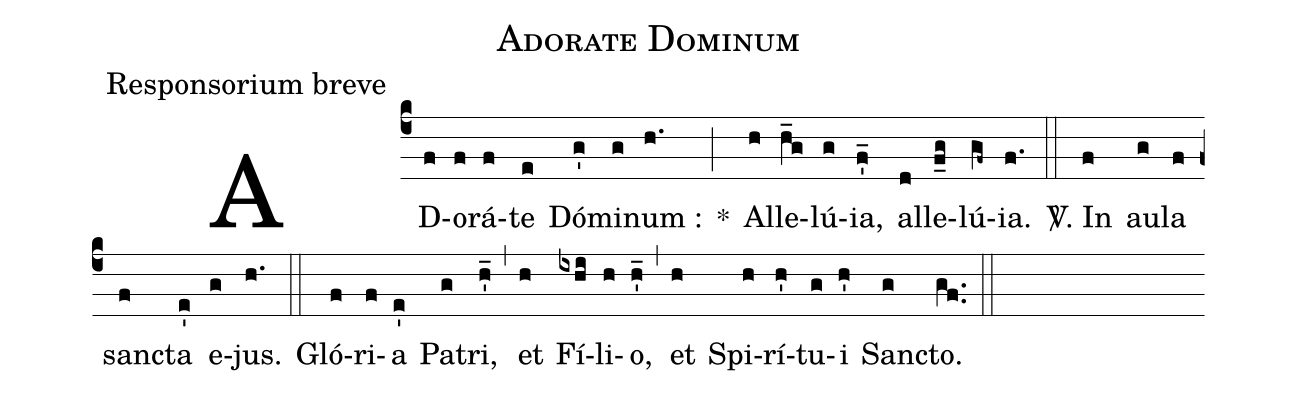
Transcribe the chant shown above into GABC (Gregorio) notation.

name:Adorate Dominum;
office-part:Responsorium breve;
%%
(c4) AD(f)o(f)rá(f)te(e) Dó(g')mi(g)num :(h.) *(;) Al(h)le(h_g)lú(g){ia},(f'_) al(d)le(f_g)lú(gf~){ia}.(f.) (::)
<sp>V/</sp>. In(f) au(g)la(f) san(f)cta(e') e(g)jus.(h.) (::) Gló(f)ri(f)a(e') Pa(g)tri,(h'_) (,) et(h) Fí(ixhi)li(h)o,(h'_) (,) et(h) Spi(h)rí(h')tu(g)i(h') San(g)cto.(gf..) (::)
